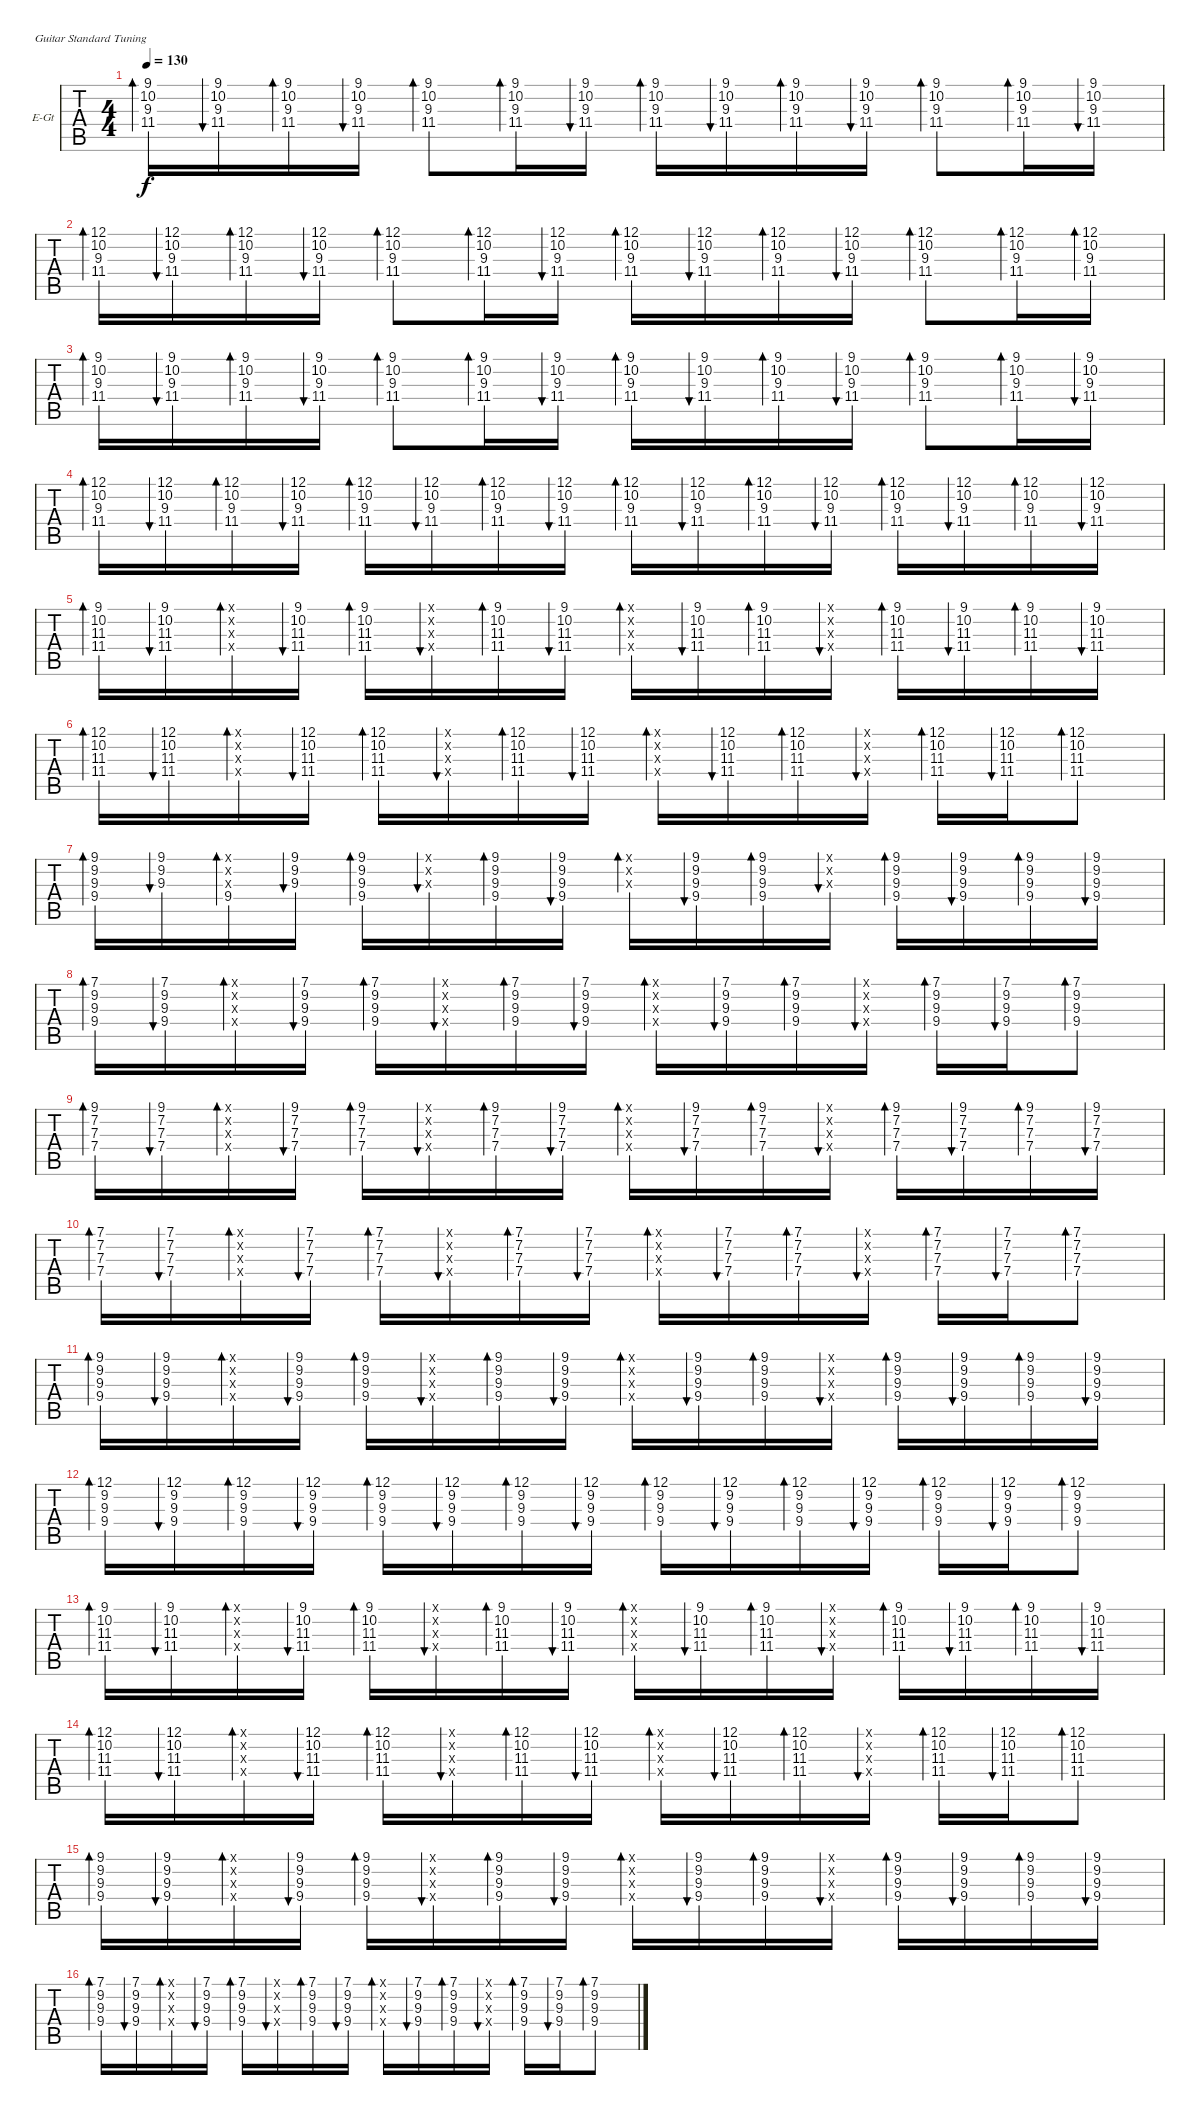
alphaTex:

\bracketExtendMode groupsimilarinstruments
\firstSystemTrackNameOrientation horizontal
\otherSystemsTrackNameOrientation horizontal
\track ("Rithm Guitar" "E-Gt") {instrument electricguitarclean}
\staff {tabs}
\tuning (E4 B3 G3 D3 A2 E2)
\ts (4 4)
\tempo 130
\clef g2
\ks f#minor
(9.1 10.2 9.3 11.4).16{bd 60 dy f} (9.1 10.2 9.3 11.4).16{bu 60} (9.1 10.2 9.3 11.4).16{bd 60} (9.1 10.2 9.3 11.4).16{bu 60} (9.1 10.2 9.3 11.4).8{bd 60} (9.1 10.2 9.3 11.4).16{bd 60} (9.1 10.2 9.3 11.4).16{bu 60} (9.1 10.2 9.3 11.4).16{bd 60} (9.1 10.2 9.3 11.4).16{bu 60} (9.1 10.2 9.3 11.4).16{bd 60} (9.1 10.2 9.3 11.4).16{bu 60} (9.1 10.2 9.3 11.4).8{bd 60} (9.1 10.2 9.3 11.4).16{bd 60} (9.1 10.2 9.3 11.4).16{bu 60} |
(12.1 10.2 9.3 11.4).16{bd 60} (12.1 10.2 9.3 11.4).16{bu 60} (12.1 10.2 9.3 11.4).16{bd 60} (12.1 10.2 9.3 11.4).16{bu 60} (12.1 10.2 9.3 11.4).8{bd 60} (12.1 10.2 9.3 11.4).16{bd 60} (12.1 10.2 9.3 11.4).16{bu 60} (12.1 10.2 9.3 11.4).16{bd 60} (12.1 10.2 9.3 11.4).16{bu 60} (12.1 10.2 9.3 11.4).16{bd 60} (12.1 10.2 9.3 11.4).16{bu 60} (12.1 10.2 9.3 11.4).8{bd 60} (12.1 10.2 9.3 11.4).16{bd 60} (12.1 10.2 9.3 11.4).16{bd 60} |
(9.1 10.2 9.3 11.4).16{bd 60} (9.1 10.2 9.3 11.4).16{bu 60} (9.1 10.2 9.3 11.4).16{bd 60} (9.1 10.2 9.3 11.4).16{bu 60} (9.1 10.2 9.3 11.4).8{bd 60} (9.1 10.2 9.3 11.4).16{bd 60} (9.1 10.2 9.3 11.4).16{bu 60} (9.1 10.2 9.3 11.4).16{bd 60} (9.1 10.2 9.3 11.4).16{bu 60} (9.1 10.2 9.3 11.4).16{bd 60} (9.1 10.2 9.3 11.4).16{bu 60} (9.1 10.2 9.3 11.4).8{bd 60} (9.1 10.2 9.3 11.4).16{bd 60} (9.1 10.2 9.3 11.4).16{bu 60} |
(12.1 10.2 9.3 11.4).16{bd 60} (12.1 10.2 9.3 11.4).16{bu 60} (12.1 10.2 9.3 11.4).16{bd 60} (12.1 10.2 9.3 11.4).16{bu 60} (12.1 10.2 9.3 11.4).16{bd 60} (12.1 10.2 9.3 11.4).16{bu 60} (12.1 10.2 9.3 11.4).16{bd 60} (12.1 10.2 9.3 11.4).16{bu 60} (12.1 10.2 9.3 11.4).16{bd 60} (12.1 10.2 9.3 11.4).16{bu 60} (12.1 10.2 9.3 11.4).16{bd 60} (12.1 10.2 9.3 11.4).16{bu 60} (12.1 10.2 9.3 11.4).16{bd 60} (12.1 10.2 9.3 11.4).16{bu 60} (12.1 10.2 9.3 11.4).16{bd 60} (12.1 10.2 9.3 11.4).16{bu 60} |
(9.1 10.2 11.3 11.4).16{bd 60} (9.1 10.2 11.3 11.4).16{bu 60} (9.1{x} 10.2{x} 11.3{x} 11.4{x}).16{bd 59} (9.1 10.2 11.3 11.4).16{bu 57} (9.1 10.2 11.3 11.4).16{bd 57} (9.1{x} 10.2{x} 11.3{x} 11.4{x}).16{bu 58} (9.1 10.2 11.3 11.4).16{bd 57} (9.1 10.2 11.3 11.4).16{bu 58} (9.1{x} 10.2{x} 11.3{x} 11.4{x}).16{bd 60} (9.1 10.2 11.3 11.4).16{bu 58} (9.1 10.2 11.3 11.4).16{bd 59} (9.1{x} 10.2{x} 11.3{x} 11.4{x}).16{bu 60} (9.1 10.2 11.3 11.4).16{bd 60} (9.1 10.2 11.3 11.4).16{bu 60} (9.1 10.2 11.3 11.4).16{bd 59} (9.1 10.2 11.3 11.4).16{bu 60} |
(12.1 10.2 11.3 11.4).16{bd 60} (12.1 10.2 11.3 11.4).16{bu 60} (12.1{x} 10.2{x} 11.3{x} 11.4{x}).16{bd 59} (12.1 10.2 11.3 11.4).16{bu 57} (12.1 10.2 11.3 11.4).16{bd 57} (12.1{x} 10.2{x} 11.3{x} 11.4{x}).16{bu 58} (12.1 10.2 11.3 11.4).16{bd 57} (12.1 10.2 11.3 11.4).16{bu 58} (12.1{x} 10.2{x} 11.3{x} 11.4{x}).16{bd 60} (12.1 10.2 11.3 11.4).16{bu 58} (12.1 10.2 11.3 11.4).16{bd 59} (12.1{x} 10.2{x} 11.3{x} 11.4{x}).16{bu 60} (12.1 10.2 11.3 11.4).16{bd 60} (12.1 10.2 11.3 11.4).16{bu 60} (12.1 10.2 11.3 11.4).8{bd 59} |
(9.1 9.2 9.3 9.4).16{bd 60} (9.1 9.2 9.3).16{bu 60} (9.1{x} 10.2{x} 11.3{x} 9.4).16{bd 59} (9.1 9.2 9.3).16{bu 57} (9.1 9.2 9.3 9.4).16{bd 57} (9.1{x} 10.2{x} 11.3{x}).16{bu 58} (9.1 9.2 9.3 9.4).16{bd 57} (9.1 9.2 9.3 9.4).16{bu 58} (9.1{x} 10.2{x} 11.3{x}).16{bd 60} (9.1 9.2 9.3 9.4).16{bu 58} (9.1 9.2 9.3 9.4).16{bd 59} (9.1{x} 10.2{x} 11.3{x}).16{bu 60} (9.1 9.2 9.3 9.4).16{bd 60} (9.1 9.2 9.3 9.4).16{bu 60} (9.1 9.2 9.3 9.4).16{bd 59} (9.1 9.2 9.3 9.4).16{bu 60} |
(7.1 9.2 9.3 9.4).16{bd 60} (7.1 9.2 9.3 9.4).16{bu 60} (7.1{x} 10.2{x} 11.3{x} 11.4{x}).16{bd 59} (7.1 9.2 9.3 9.4).16{bu 57} (7.1 9.2 9.3 9.4).16{bd 57} (9.1{x} 10.2{x} 11.3{x} 11.4{x}).16{bu 58} (7.1 9.2 9.3 9.4).16{bd 57} (7.1 9.2 9.3 9.4).16{bu 58} (9.1{x} 10.2{x} 11.3{x} 11.4{x}).16{bd 60} (7.1 9.2 9.3 9.4).16{bu 58} (7.1 9.2 9.3 9.4).16{bd 59} (9.1{x} 10.2{x} 11.3{x} 11.4{x}).16{bu 60} (7.1 9.2 9.3 9.4).16{bd 60} (7.1 9.2 9.3 9.4).16{bu 60} (7.1 9.2 9.3 9.4).8{bd 59} |
(9.1 7.2 7.3 7.4).16{bd 60} (9.1 7.2 7.3 7.4).16{bu 60} (9.1{x} 7.2{x} 7.3{x} 7.4{x}).16{bd 59} (9.1 7.2 7.3 7.4).16{bu 57} (9.1 7.2 7.3 7.4).16{bd 60} (10.1{x} 7.2{x} 7.3{x} 7.4{x}).16{bu 60} (9.1 7.2 7.3 7.4).16{bd 59} (9.1 7.2 7.3 7.4).16{bu 57} (10.1{x} 7.2{x} 7.3{x} 7.4{x}).16{bd 60} (9.1 7.2 7.3 7.4).16{bu 60} (9.1 7.2 7.3 7.4).16{bd 59} (10.1{x} 7.2{x} 7.3{x} 7.4{x}).16{bu 57} (9.1 7.2 7.3 7.4).16{bd 60} (9.1 7.2 7.3 7.4).16{bu 60} (9.1 7.2 7.3 7.4).16{bd 59} (9.1 7.2 7.3 7.4).16{bu 57} |
(7.1 7.2 7.3 7.4).16{bd 60} (7.1 7.2 7.3 7.4).16{bu 60} (7.1{x} 10.2{x} 11.3{x} 11.4{x}).16{bd 59} (7.1 7.2 7.3 7.4).16{bu 57} (7.1 7.2 7.3 7.4).16{bd 57} (9.1{x} 10.2{x} 11.3{x} 11.4{x}).16{bu 58} (7.1 7.2 7.3 7.4).16{bd 57} (7.1 7.2 7.3 7.4).16{bu 58} (9.1{x} 10.2{x} 11.3{x} 11.4{x}).16{bd 60} (7.1 7.2 7.3 7.4).16{bu 58} (7.1 7.2 7.3 7.4).16{bd 59} (9.1{x} 10.2{x} 11.3{x} 11.4{x}).16{bu 60} (7.1 7.2 7.3 7.4).16{bd 60} (7.1 7.2 7.3 7.4).16{bu 60} (7.1 7.2 7.3 7.4).8{bd 59} |
(9.1 9.2 9.3 9.4).16{bd 60} (9.1 9.2 9.3 9.4).16{bu 60} (9.1{x} 10.2{x} 11.3{x} 11.4{x}).16{bd 59} (9.1 9.2 9.3 9.4).16{bu 57} (9.1 9.2 9.3 9.4).16{bd 57} (9.1{x} 10.2{x} 11.3{x} 11.4{x}).16{bu 58} (9.1 9.2 9.3 9.4).16{bd 57} (9.1 9.2 9.3 9.4).16{bu 58} (9.1{x} 10.2{x} 11.3{x} 11.4{x}).16{bd 60} (9.1 9.2 9.3 9.4).16{bu 58} (9.1 9.2 9.3 9.4).16{bd 59} (9.1{x} 10.2{x} 11.3{x} 11.4{x}).16{bu 60} (9.1 9.2 9.3 9.4).16{bd 60} (9.1 9.2 9.3 9.4).16{bu 60} (9.1 9.2 9.3 9.4).16{bd 59} (9.1 9.2 9.3 9.4).16{bu 60} |
(12.1 9.2 9.3 9.4).16{bd 60} (12.1 9.2 9.3 9.4).16{bu 60} (12.1 9.2 9.3 9.4).16{bd 59} (12.1 9.2 9.3 9.4).16{bu 57} (12.1 9.2 9.3 9.4).16{bd 57} (12.1 9.2 9.3 9.4).16{bu 58} (12.1 9.2 9.3 9.4).16{bd 57} (12.1 9.2 9.3 9.4).16{bu 58} (12.1 9.2 9.3 9.4).16{bd 60} (12.1 9.2 9.3 9.4).16{bu 58} (12.1 9.2 9.3 9.4).16{bd 59} (12.1 9.2 9.3 9.4).16{bu 60} (12.1 9.2 9.3 9.4).16{bd 60} (12.1 9.2 9.3 9.4).16{bu 60} (12.1 9.2 9.3 9.4).8{bd 59} |
(9.1 10.2 11.3 11.4).16{bd 60} (9.1 10.2 11.3 11.4).16{bu 60} (9.1{x} 10.2{x} 11.3{x} 11.4{x}).16{bd 59} (9.1 10.2 11.3 11.4).16{bu 57} (9.1 10.2 11.3 11.4).16{bd 57} (9.1{x} 10.2{x} 11.3{x} 11.4{x}).16{bu 58} (9.1 10.2 11.3 11.4).16{bd 57} (9.1 10.2 11.3 11.4).16{bu 58} (9.1{x} 10.2{x} 11.3{x} 11.4{x}).16{bd 60} (9.1 10.2 11.3 11.4).16{bu 58} (9.1 10.2 11.3 11.4).16{bd 59} (9.1{x} 10.2{x} 11.3{x} 11.4{x}).16{bu 60} (9.1 10.2 11.3 11.4).16{bd 60} (9.1 10.2 11.3 11.4).16{bu 60} (9.1 10.2 11.3 11.4).16{bd 59} (9.1 10.2 11.3 11.4).16{bu 60} |
(12.1 10.2 11.3 11.4).16{bd 60} (12.1 10.2 11.3 11.4).16{bu 60} (12.1{x} 10.2{x} 11.3{x} 11.4{x}).16{bd 59} (12.1 10.2 11.3 11.4).16{bu 57} (12.1 10.2 11.3 11.4).16{bd 57} (12.1{x} 10.2{x} 11.3{x} 11.4{x}).16{bu 58} (12.1 10.2 11.3 11.4).16{bd 57} (12.1 10.2 11.3 11.4).16{bu 58} (12.1{x} 10.2{x} 11.3{x} 11.4{x}).16{bd 60} (12.1 10.2 11.3 11.4).16{bu 58} (12.1 10.2 11.3 11.4).16{bd 59} (12.1{x} 10.2{x} 11.3{x} 11.4{x}).16{bu 60} (12.1 10.2 11.3 11.4).16{bd 60} (12.1 10.2 11.3 11.4).16{bu 60} (12.1 10.2 11.3 11.4).8{bd 59} |
(9.1 9.2 9.3 9.4).16{bd 60} (9.1 9.2 9.3 9.4).16{bu 60} (9.1{x} 10.2{x} 11.3{x} 11.4{x}).16{bd 59} (9.1 9.2 9.3 9.4).16{bu 57} (9.1 9.2 9.3 9.4).16{bd 57} (9.1{x} 10.2{x} 11.3{x} 11.4{x}).16{bu 58} (9.1 9.2 9.3 9.4).16{bd 57} (9.1 9.2 9.3 9.4).16{bu 58} (9.1{x} 10.2{x} 11.3{x} 11.4{x}).16{bd 60} (9.1 9.2 9.3 9.4).16{bu 58} (9.1 9.2 9.3 9.4).16{bd 59} (9.1{x} 10.2{x} 11.3{x} 11.4{x}).16{bu 60} (9.1 9.2 9.3 9.4).16{bd 60} (9.1 9.2 9.3 9.4).16{bu 60} (9.1 9.2 9.3 9.4).16{bd 59} (9.1 9.2 9.3 9.4).16{bu 60} |
(7.1 9.2 9.3 9.4).16{bd 60} (7.1 9.2 9.3 9.4).16{bu 60} (7.1{x} 10.2{x} 11.3{x} 11.4{x}).16{bd 59} (7.1 9.2 9.3 9.4).16{bu 57} (7.1 9.2 9.3 9.4).16{bd 57} (9.1{x} 10.2{x} 11.3{x} 11.4{x}).16{bu 58} (7.1 9.2 9.3 9.4).16{bd 57} (7.1 9.2 9.3 9.4).16{bu 58} (9.1{x} 10.2{x} 11.3{x} 11.4{x}).16{bd 60} (7.1 9.2 9.3 9.4).16{bu 58} (7.1 9.2 9.3 9.4).16{bd 59} (9.1{x} 10.2{x} 11.3{x} 11.4{x}).16{bu 60} (7.1 9.2 9.3 9.4).16{bd 60} (7.1 9.2 9.3 9.4).16{bu 60} (7.1 9.2 9.3 9.4).8{bd 59}
